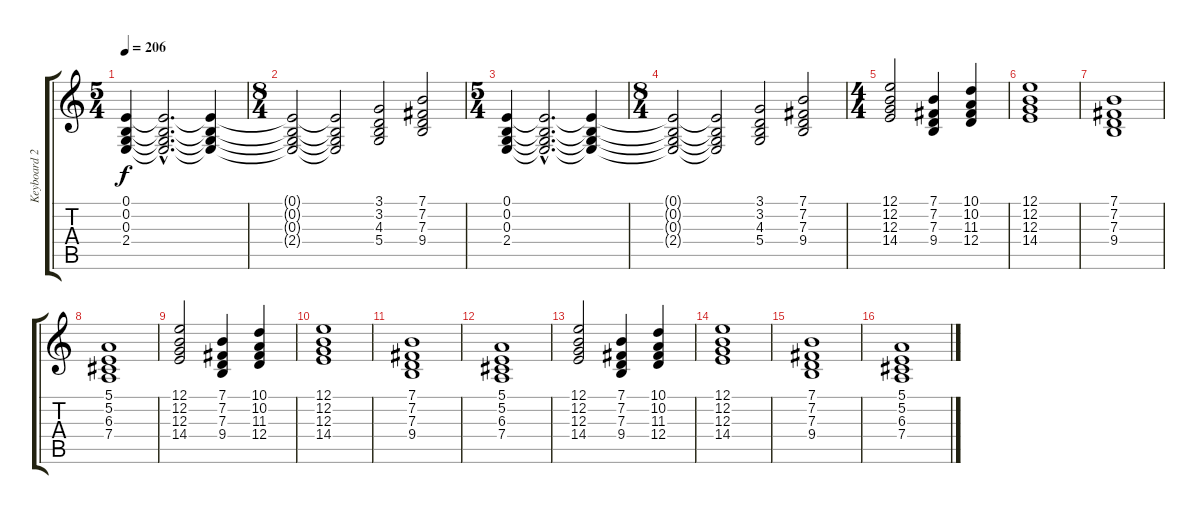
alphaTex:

\track ("Keyboard 2" "Keyboard 2") {instrument choiraahs}
\staff {score tabs}
\tuning (E4 B3 G3 D3 A2 E2) {hide}
\ts (5 4)
\tempo 206
\clef g2
\ks c
(0.1 0.2 0.3 2.4).4{dy f} (0.1{hac t} 0.2{hac t} 0.3{hac t} 2.4{hac t}).2{d} (0.1{t} 0.2{t} 0.3{t} 2.4{t}).4 |
\ts (8 4)
(0.1{t} 0.2{t} 0.3{t} 2.4{t}).2 (0.1{t} 0.2{t} 0.3{t} 2.4{t}).2 (3.1 3.2 4.3 5.4).2 (7.1 7.2 7.3 9.4).2 |
\ts (5 4)
(0.1 0.2 0.3 2.4).4 (0.1{hac t} 0.2{hac t} 0.3{hac t} 2.4{hac t}).2{d} (0.1{t} 0.2{t} 0.3{t} 2.4{t}).4 |
\ts (8 4)
(0.1{t} 0.2{t} 0.3{t} 2.4{t}).2 (0.1{t} 0.2{t} 0.3{t} 2.4{t}).2 (3.1 3.2 4.3 5.4).2 (7.1 7.2 7.3 9.4).2 |
\ts (4 4)
(12.1 12.2 12.3 14.4).2 (7.1 7.2 7.3 9.4).4 (10.1 10.2 11.3 12.4).4 |
(12.1 12.2 12.3 14.4).1 |
(7.1 7.2 7.3 9.4).1 |
(5.1 5.2 6.3 7.4).1 |
(12.1 12.2 12.3 14.4).2 (7.1 7.2 7.3 9.4).4 (10.1 10.2 11.3 12.4).4 |
(12.1 12.2 12.3 14.4).1 |
(7.1 7.2 7.3 9.4).1 |
(5.1 5.2 6.3 7.4).1 |
(12.1 12.2 12.3 14.4).2 (7.1 7.2 7.3 9.4).4 (10.1 10.2 11.3 12.4).4 |
(12.1 12.2 12.3 14.4).1 |
(7.1 7.2 7.3 9.4).1 |
(5.1 5.2 6.3 7.4).1
